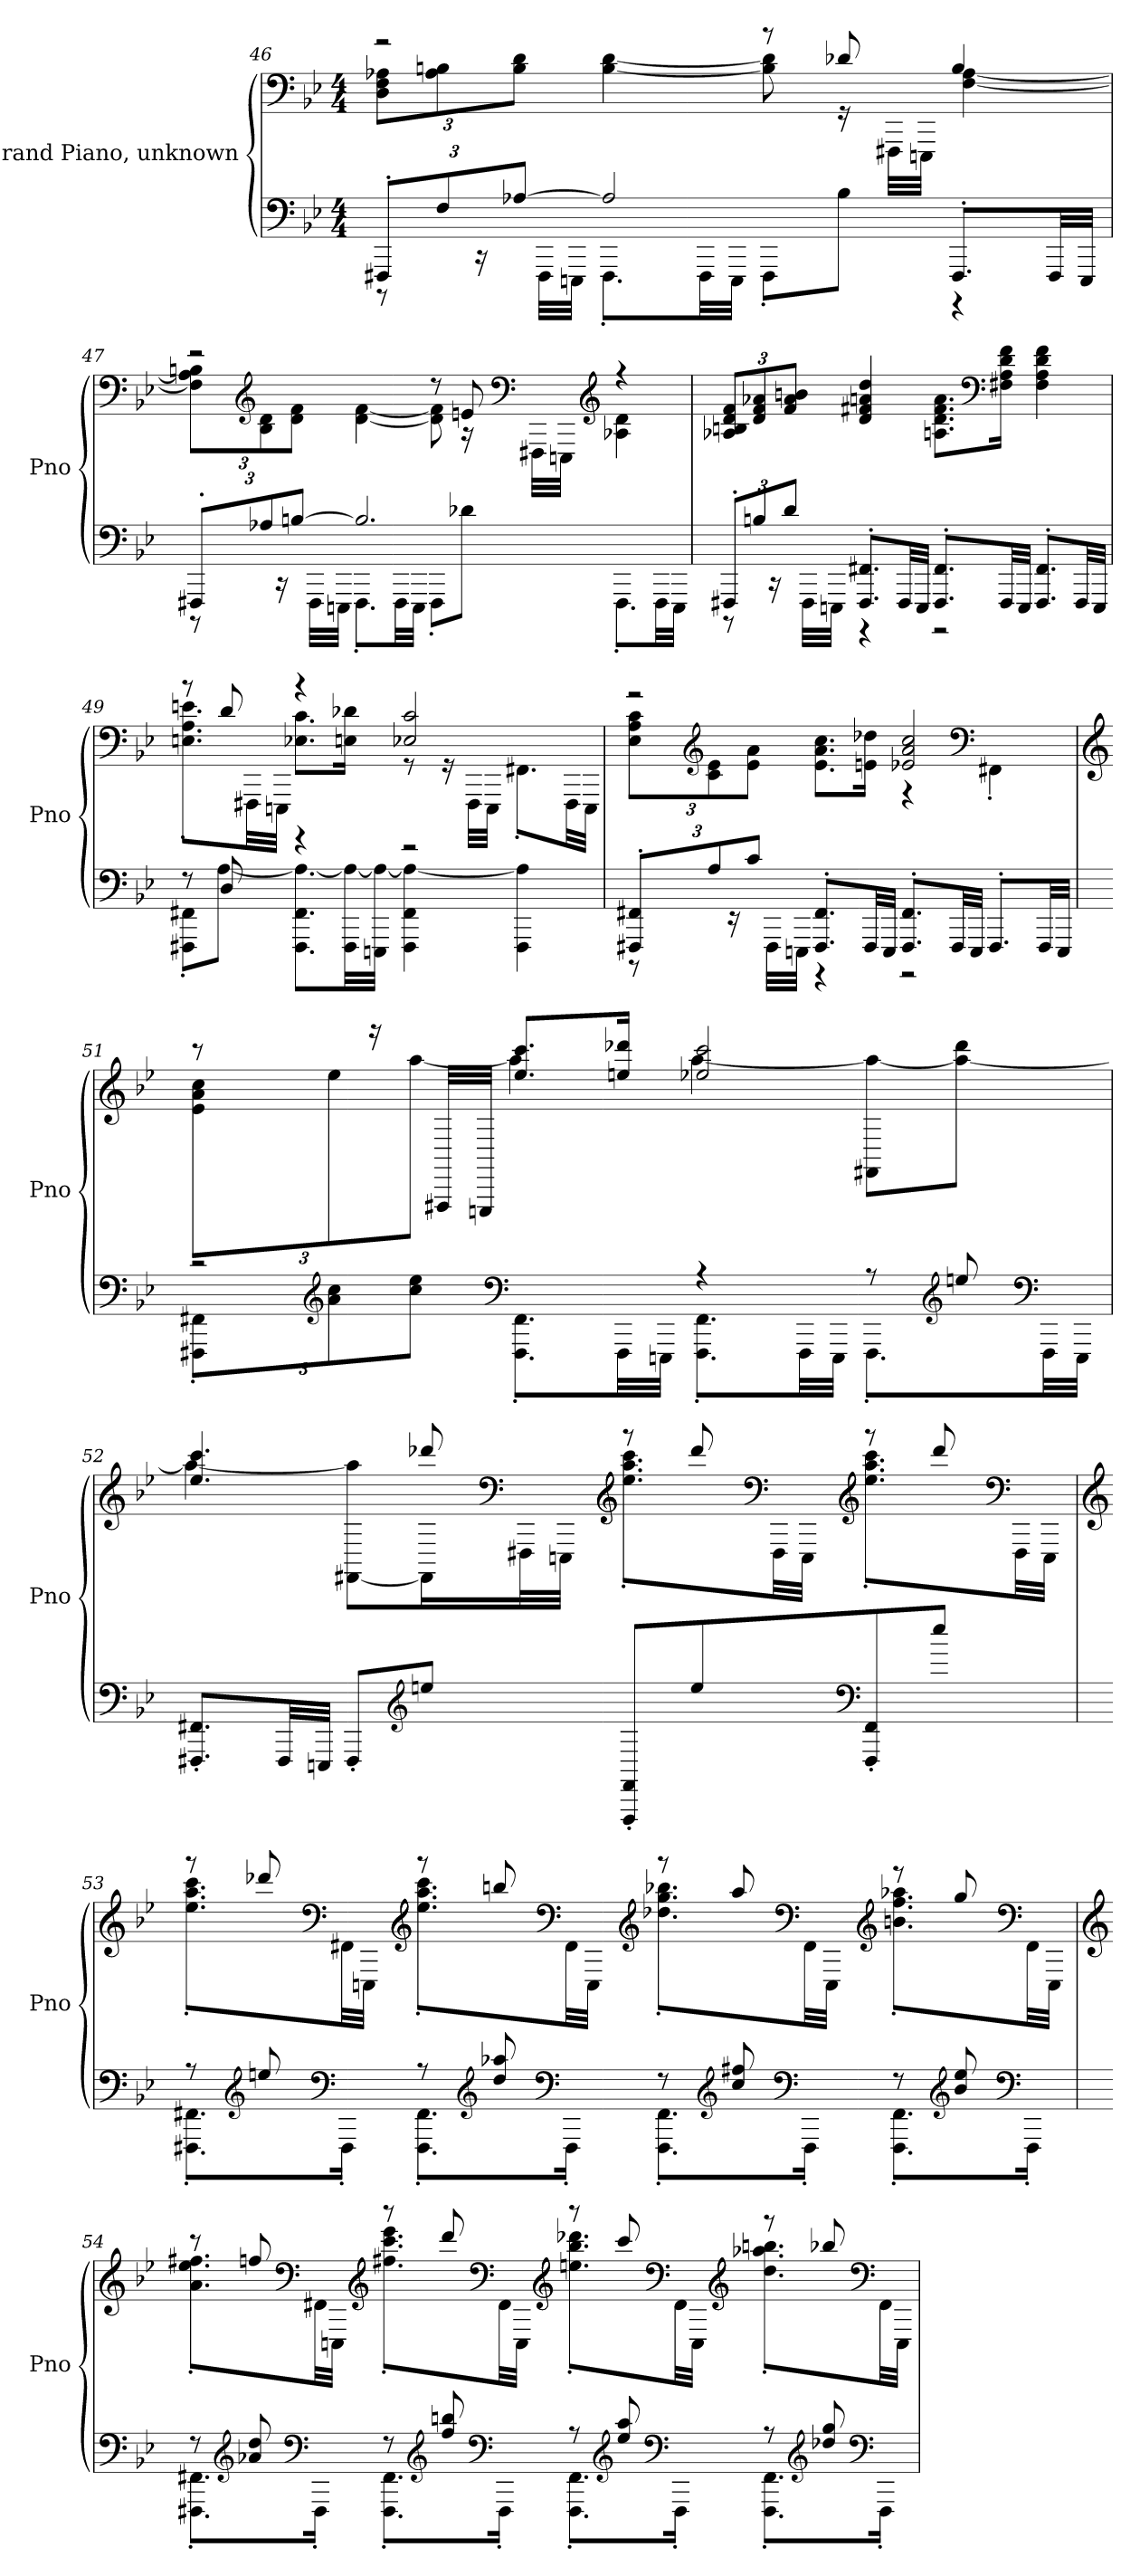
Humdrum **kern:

**kern	**kern
*part1	*part1
*staff2	*staff1
*I"Grand Piano, unknown	*
*I'Pno	*
*clefF4	*clefF4
*k[b-e-]	*k[b-e-]
*M4/4	*M4/4
=46	=46
*	*^
*Xbrackettup	*	*Xbrackettup
*^	*	*
12FFF#X'/L	8r	2r	12D\ 12F\ 12A-X\L
12F/	.	.	12A-\ 12Bn\
.	16r	.	.
[12A-X/J	.	.	12B\ 12d\J
.	32FFF#\LLL	.	.
.	32EEEn\JJJ	.	.
2A-/]	8.FFF#'\L	.	[4B\ [4d\
.	32FFF#\LL	.	.
.	32EEE\JJJ	.	.
.	8FFF#'\L	8r	8B\] 8d\]
.	8B-\J	8d-X/	16r
.	.	.	32FFF#X\LLL
.	.	.	32EEEn\JJJ
8.FFF#'/L	4r	4B/	[4F\ [4A-\
32FFF#/LL	.	.	.
32EEE/JJJ	.	.	.
!!LO:PB:g=z	!!
=47	=47	=47	=47
12FFF#X'/L	8r	2r	12F\] 12A-\] 12Bn\L
*	*	*clefG2	*
12A-X/	.	.	12B\ 12d\
.	16r	.	.
[12Bn/J	.	.	12d\ 12f\J
.	32FFF#\LLL	.	.
.	32EEEn\JJJ	.	.
2.B/]	8.FFF#'\L	.	[4d\ [4f\
.	32FFF#\LL	.	.
.	32EEE\JJJ	.	.
.	8FFF#'\L	8r	8d\] 8f\]
.	8d-X\J	8en/	16r
*	*	*clefF4	*
.	.	.	32FFF#X\LLL
.	.	.	32EEEn\JJJ
*	*	*clefG2	*
.	8.FFF#'\L	4r	4A-X\ 4d\
.	32FFF#\LL	.	.
.	32EEE\JJJ	.	.
*	*	*v	*v
!!LO:LB:g=z
=48	=48	=48
12FFF#X'/L	8r	12A-X/ 12Bn/ 12d/ 12f/L
12Bn/	.	12d/ 12f/ 12a-X/
.	16r	.
12d/J	.	12f/ 12a-/ 12bn/J
.	32FFF#\LLL	.
.	32EEEn\JJJ	.
8.FFF#/' 8.FF#X/'L	4r	4d/ 4f#X/ 4an/ 4dd/
32FFF#/LL	.	.
32EEE/JJJ	.	.
8.FFF#/' 8.FF#/'L	2r	8.An\ 8.d\ 8.f#\ 8.a\L
*	*	*clefF4
32FFF#/LL	.	16F#X\ 16A\ 16d\ 16f#\Jk
32EEE/JJJ	.	.
8.FFF#/' 8.FF#/'L	.	4F#\ 4A\ 4d\ 4f#\
32FFF#/LL	.	.
32EEE/JJJ	.	.
!!LO:LB:g=z
=49	=49	=49
*	*	*^
8r	8FFF#X\' 8FF#X\'L	8r	8.En\' 8.A\' 8.en\'L
8D/	[8A\J	8d/	.
.	.	.	32FFF#X\LL
.	.	.	32EEEn\JJJ
4r	8.FFF#\ 8.FF#\ 8.A\_L	4r	8.E-X\ 8.c\L
.	32FFF#\ 32A\_LL	.	16En\ 16d-X\Jk
.	32EEEn\ 32A\_JJJ	.	.
2r	4FFF#\ 4FF#\ 4A\_	2E-X/ 2c/	8r
.	.	.	16r
.	.	.	32FFF#\LLL
.	.	.	32EEE\JJJ
.	4FFF#\ 4A\]	.	8.FF#X'\L
.	.	.	32FFF#\LL
.	.	.	32EEE\JJJ
=50	=50	=50	=50
12FFF#X/' 12FF#X/'L	8r	2r	12E-\ 12A\ 12c\L
*	*	*clefG2	*
12A/	.	.	12c\ 12e-\
.	16r	.	.
12c/J	.	.	12e-\ 12a\J
.	32FFF#\LLL	.	.
.	32EEEn\JJJ	.	.
8.FFF#/' 8.FF#/'L	4r	.	8.e-\ 8.a\ 8.cc\L
32FFF#/LL	.	.	16en\ 16dd-X\Jk
32EEE/JJJ	.	.	.
8.FFF#/' 8.FF#/'L	2r	2e-X/ 2a/ 2cc/	4r
32FFF#/LL	.	.	.
32EEE/JJJ	.	.	.
*	*	*clefF4	*
8.FFF#'/L	.	.	4FF#X'\
32FFF#/LL	.	.	.
32EEE/JJJ	.	.	.
!!LO:LB:g=z	!!
=51	=51	=51	=51
*	*	*clefG2	*
2r	12FFF#X\' 12FF#X\'L	8r	12e-\ 12a\ 12cc\L
*clefG2	*	*	*
.	12a\ 12cc\	.	12ee-\
.	.	16r	.
.	12cc\ 12ee-\J	.	[12aa\J
.	.	32FFF#X/LLL	.
.	.	32EEEn/JJJ	.
*clefF4	*	*	*
.	8.FFF#\' 8.FF#\'L	8.ee-/ 8.ccc/L	4aa\]
.	32FFF#\LL	16een/ 16ddd-X/Jk	.
.	32EEEn\JJJ	.	.
4r	8.FFF#\' 8.FF#\'L	2ee-X/ 2ccc/	[4aa\
.	32FFF#\LL	.	.
.	32EEE\JJJ	.	.
8r	8.FFF#'\L	.	8FF#X\ 8aa\_L
*clefG2	*	*	*
8een/	.	.	8aa\_ 8ddd-\J
*clefF4	*	*	*
.	32FFF#\LL	.	.
.	32EEE\JJJ	.	.
*v	*v	*	*
!!LO:PB:g=z	!!
=52	=52	=52
8.FFF#X/' 8.FF#X/'L	4.ee-/ 4.ccc/	4aa\_
32FFF#/LL	.	.
32EEEn/JJJ	.	.
8FFF#'/L	.	[8FF#X\ 8aa\]L
*clefG2	*	*
8een/J	8ddd-X/	16FF#\L]
*	*clefF4	*
.	.	32FFF#X\L
.	.	32EEEn\JJJ
*	*clefG2	*
8FFF#/' 8FF#/'L	8r	8.ee-\' 8.aa\' 8.ccc\'L
8ee/	8ddd-/	.
*	*clefF4	*
.	.	32FFF#\LL
.	.	32EEE\JJJ
*clefF4	*clefG2	*
8FFF#/' 8FF#/'	8r	8.ee-\' 8.aa\' 8.ccc\'L
8ee/J	8ddd-/	.
*	*clefF4	*
.	.	32FFF#\LL
.	.	32EEE\JJJ
!!LO:LB:g=z	!!
=53	=53	=53
*	*clefG2	*
*^	*	*
8r	8.FFF#X\' 8.FF#X\'L	8r	8.ee-\' 8.aa\' 8.ccc\'L
*clefG2	*	*	*
8een/	.	8ddd-X/	.
*clefF4	*	*clefF4	*
.	16FFF#'\Jk	.	32FF#X\LL
.	.	.	32EEEn\JJJ
*	*	*clefG2	*
8r	8.FFF#\' 8.FF#\'L	8r	8.ee-\' 8.aa\' 8.ccc\'L
*clefG2	*	*	*
8dd/ 8aa-X/	.	8bbn/	.
*clefF4	*	*clefF4	*
.	16FFF#'\Jk	.	32FF#\LL
.	.	.	32EEE\JJJ
*	*	*clefG2	*
8r	8.FFF#\' 8.FF#\'L	8r	8.dd-X\' 8.gg\' 8.bb-X\'L
*clefG2	*	*	*
8cc/ 8ff#X/	.	8aa/	.
*clefF4	*	*clefF4	*
.	16FFF#'\Jk	.	32FF#\LL
.	.	.	32EEE\JJJ
*	*	*clefG2	*
8r	8.FFF#\' 8.FF#\'L	8r	8.bn\' 8.ff\' 8.aa-X\'L
*clefG2	*	*	*
8b-/ 8ee/	.	8gg/	.
*clefF4	*	*clefF4	*
.	16FFF#'\Jk	.	32FF#\LL
.	.	.	32EEE\JJJ
!!LO:LB:g=z	!!
=54	=54	=54	=54
*	*	*clefG2	*
8r	8.FFF#X\' 8.FF#X\'L	8r	8.a\' 8.ee-\' 8.ff#X\'L
*clefG2	*	*	*
8a-X/ 8dd/	.	8ffn/	.
*clefF4	*	*clefF4	*
.	16FFF#'\Jk	.	32FF#X\LL
.	.	.	32EEEn\JJJ
*	*	*clefG2	*
8r	8.FFF#\' 8.FF#\'L	8r	8.ff#X\' 8.ccc\' 8.eee-\'L
*clefG2	*	*	*
8ff/ 8bbn/	.	8ddd/	.
*clefF4	*	*clefF4	*
.	16FFF#'\Jk	.	32FF#\LL
.	.	.	32EEE\JJJ
*	*	*clefG2	*
8r	8.FFF#\' 8.FF#\'L	8r	8.een\' 8.bb-\' 8.ddd-X\'L
*clefG2	*	*	*
8ee-/ 8aa/	.	8ccc/	.
*clefF4	*	*clefF4	*
.	16FFF#'\Jk	.	32FF#\LL
.	.	.	32EEE\JJJ
*	*	*clefG2	*
8r	8.FFF#\' 8.FF#\'L	8r	8.dd\' 8.aa-X\' 8.bbn\'L
*clefG2	*	*	*
8dd-X/ 8gg/	.	8bb-X/	.
*clefF4	*	*clefF4	*
.	16FFF#'\Jk	.	32FF#\LL
.	.	.	32EEE\JJJ
*v	*v	*	*
*	*v	*v
=	=
*-	*-
